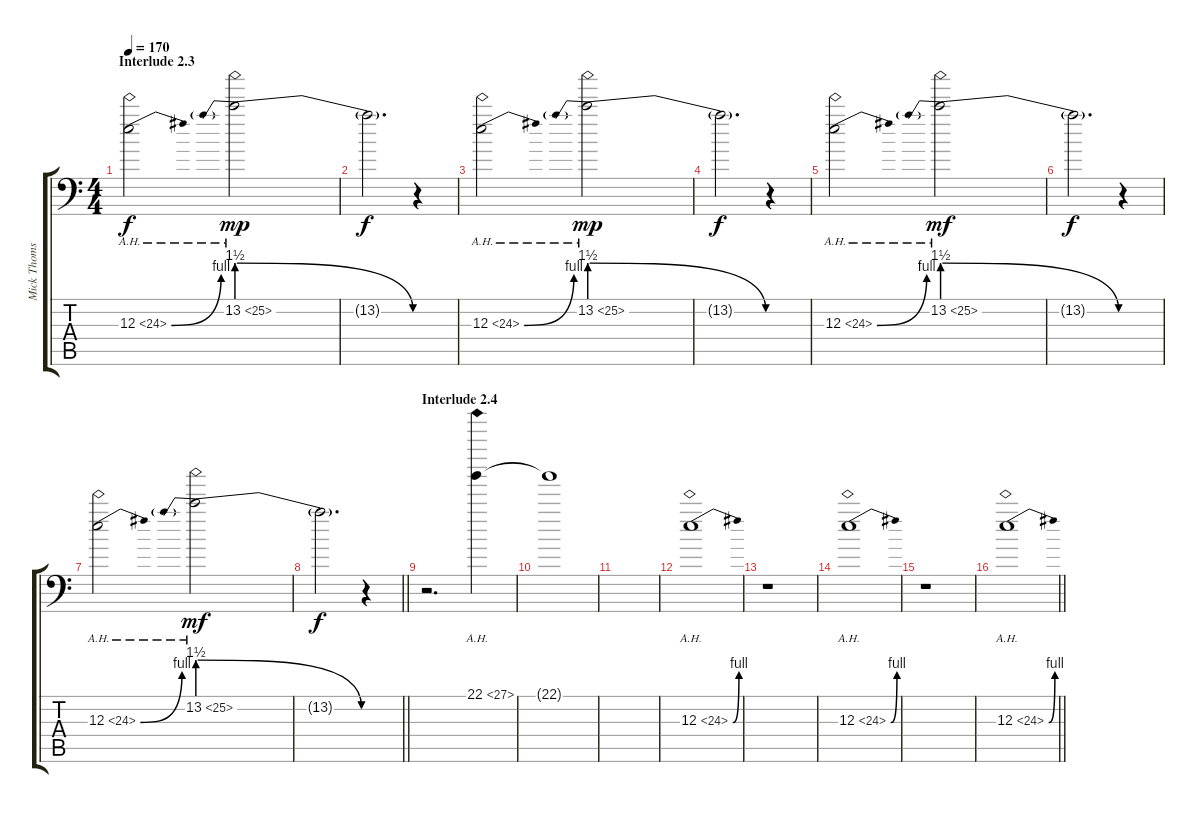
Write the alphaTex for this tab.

\track ("Mick Thomson" "Mick Thoms") {instrument distortionguitar}
\staff {score tabs}
\tuning (Db4 Ab3 E3 B2 Gb2 Gb1) {hide}
\ts (4 4)
\section ("" "Interlude 2.3")
\tempo 170
\clef f4
\ks c
12.3{be (bend 0 0 60 4) ah 12}.2{dy f volume 13 instrument lead2sawtooth} 13.2{be (prebendrelease 0 6 60 0) ah 12}.2{dy mp} |
13.2{t}.2{d dy f} r.4{volume 7} |
12.3{be (bend 0 0 60 4) ah 12}.2{volume 13 instrument lead2sawtooth} 13.2{be (prebendrelease 0 6 60 0) ah 12}.2{dy mp} |
13.2{t}.2{d dy f} r.4{volume 7} |
12.3{be (bend 0 0 60 4) ah 12}.2{volume 13 instrument lead2sawtooth} 13.2{be (prebendrelease 0 6 60 0) ah 12}.2{dy mf} |
13.2{t}.2{d dy f} r.4{volume 7} |
12.3{be (bend 0 0 60 4) ah 12}.2{volume 13 instrument lead2sawtooth} 13.2{be (prebendrelease 0 6 60 0) ah 12}.2{dy mf} |
\barLineRight lightlight
13.2{t}.2{d dy f} r.4{volume 0} |
\section ("" "Interlude 2.4")
r.2{d} 22.1{ah 5}.4{volume 10 instrument distortionguitar} |
22.1{t}.1 |
|
12.3{be (bend 0 0 60 4) ah 12}.1{volume 13 instrument lead2sawtooth} |
r.1{volume 7} |
12.3{be (bend 0 0 60 4) ah 12}.1{volume 13 instrument lead2sawtooth} |
r.1{volume 7} |
\barLineRight lightlight
12.3{be (bend 0 0 60 4) ah 12}.1{volume 13 instrument lead2sawtooth}
